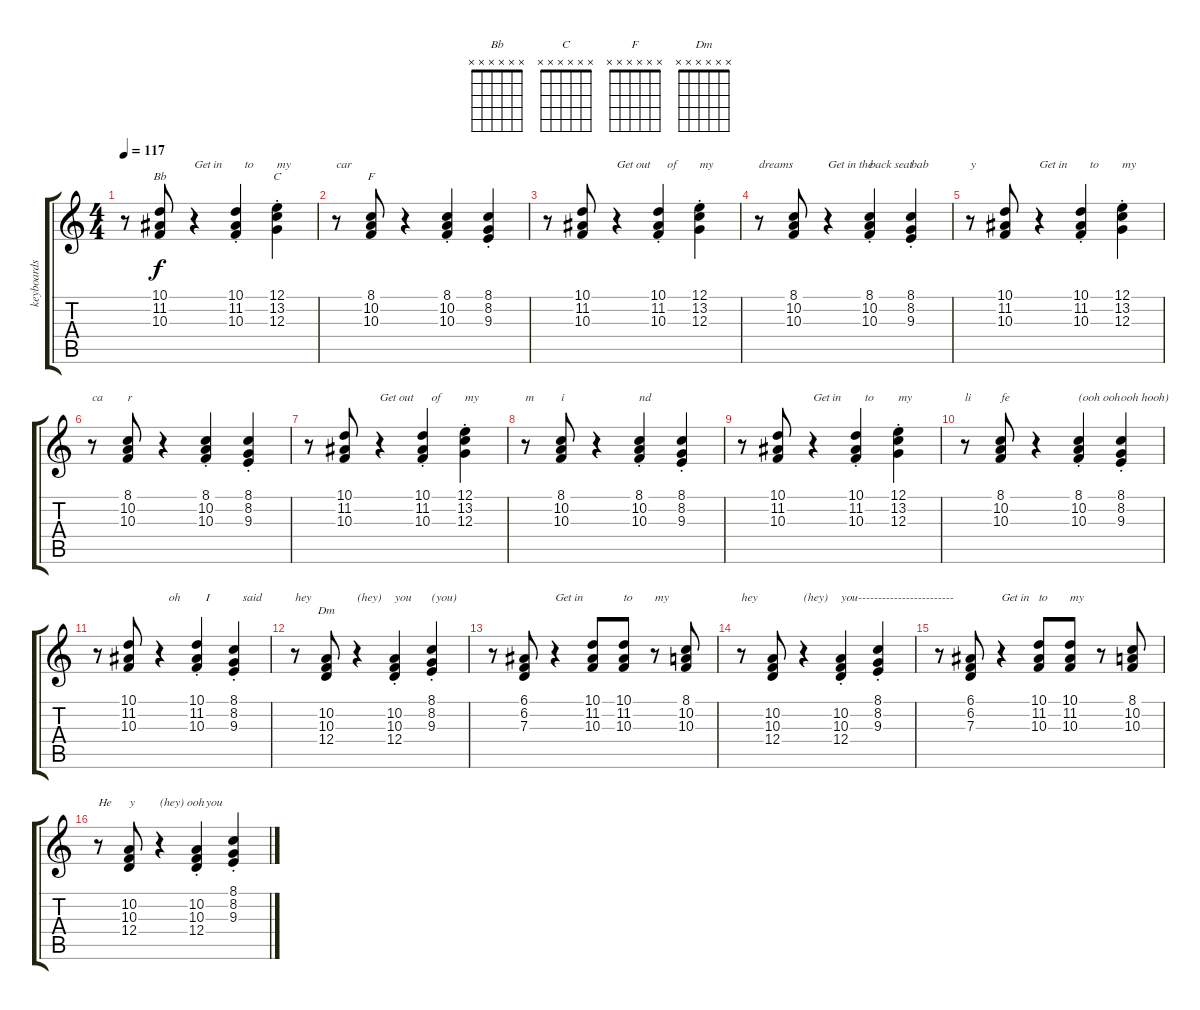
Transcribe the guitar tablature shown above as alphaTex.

\track ("keyboards" "keyboards") {instrument lead2sawtooth}
\staff {score tabs}
\tuning (E4 B3 G3 D3 A2 E2) {hide}
\chord ("Bb" x x x x x x)
\chord ("C" x x x x x x)
\chord ("F" x x x x x x)
\chord ("Dm" x x x x x x)
\ts (4 4)
\tempo 117
\clef g2
\ks c
r.8{dy f} (10.1 11.2 10.3).8{ch "Bb"} r.4{txt "Get in"} (10.1{st} 11.2{st} 10.3{st}).4{txt "   to"} (12.1{st} 13.2{st} 12.3{st}).4{ch "C" txt "my"} |
r.8{txt "car"} (8.1 10.2 10.3).8{ch "F"} r.4 (8.1{st} 10.2{st} 10.3{st}).4 (8.1{st} 8.2{st} 9.3{st}).4 |
r.8 (10.1 11.2 10.3).8 r.4{txt "Get out"} (10.1{st} 11.2{st} 10.3{st}).4{txt "   of"} (12.1{st} 13.2{st} 12.3{st}).4{txt "my"} |
r.8{txt "dreams"} (8.1 10.2 10.3).8 r.4{txt "Get in the"} (8.1{st} 10.2{st} 10.3{st}).4{txt "back seat"} (8.1{st} 8.2{st} 9.3{st}).4{txt "bab"} |
r.8{txt "y"} (10.1 11.2 10.3).8 r.4{txt "Get in"} (10.1{st} 11.2{st} 10.3{st}).4{txt "   to"} (12.1{st} 13.2{st} 12.3{st}).4{txt "my"} |
r.8{txt "ca"} (8.1 10.2 10.3).8{txt "r"} r.4 (8.1{st} 10.2{st} 10.3{st}).4 (8.1{st} 8.2{st} 9.3{st}).4 |
r.8 (10.1 11.2 10.3).8 r.4{txt "Get out"} (10.1{st} 11.2{st} 10.3{st}).4{txt "   of"} (12.1{st} 13.2{st} 12.3{st}).4{txt "my"} |
r.8{txt "m"} (8.1 10.2 10.3).8{txt "i"} r.4 (8.1{st} 10.2{st} 10.3{st}).4{txt "nd"} (8.1{st} 8.2{st} 9.3{st}).4 |
r.8 (10.1 11.2 10.3).8 r.4{txt "Get in"} (10.1{st} 11.2{st} 10.3{st}).4{txt "   to"} (12.1{st} 13.2{st} 12.3{st}).4{txt "my"} |
r.8{txt "li"} (8.1 10.2 10.3).8{txt "fe"} r.4 (8.1{st} 10.2{st} 10.3{st}).4{txt "(ooh ooh"} (8.1{st} 8.2{st} 9.3{st}).4{txt "ooh hooh)"} |
r.8 (10.1 11.2 10.3).8 r.4{txt "   oh"} (10.1{st} 11.2{st} 10.3{st}).4{txt "   I"} (8.1{st} 8.2{st} 9.3{st}).4{txt "   said"} |
r.8{txt "hey"} (10.2 10.3 12.4).8{ch "Dm"} r.4{txt "(hey)"} (10.2{st} 10.3{st} 12.4{st}).4{txt "you"} (8.1{st} 8.2{st} 9.3{st}).4{txt "(you)"} |
r.8 (6.1 6.2 7.3).8 r.4{txt "Get in"} (10.1 11.2 10.3).8 (10.1 11.2 10.3).8{txt "to"} r.8{txt "my"} (8.1 10.2 10.3).8 |
r.8{txt "hey"} (10.2 10.3 12.4).8 r.4{txt "(hey)"} (10.2{st} 10.3{st} 12.4{st}).4{txt "you------------------------"} (8.1{st} 8.2{st} 9.3{st}).4 |
r.8 (6.1 6.2 7.3).8 r.4{txt "Get in"} (10.1 11.2 10.3).8{txt "to"} (10.1 11.2 10.3).8{txt "my"} r.8 (8.1 10.2 10.3).8 |
r.8{txt "He"} (10.2 10.3 12.4).8{txt "y"} r.4{txt "(hey) ooh"} (10.2{st} 10.3{st} 12.4{st}).4{txt "   you"} (8.1{st} 8.2{st} 9.3{st}).4
